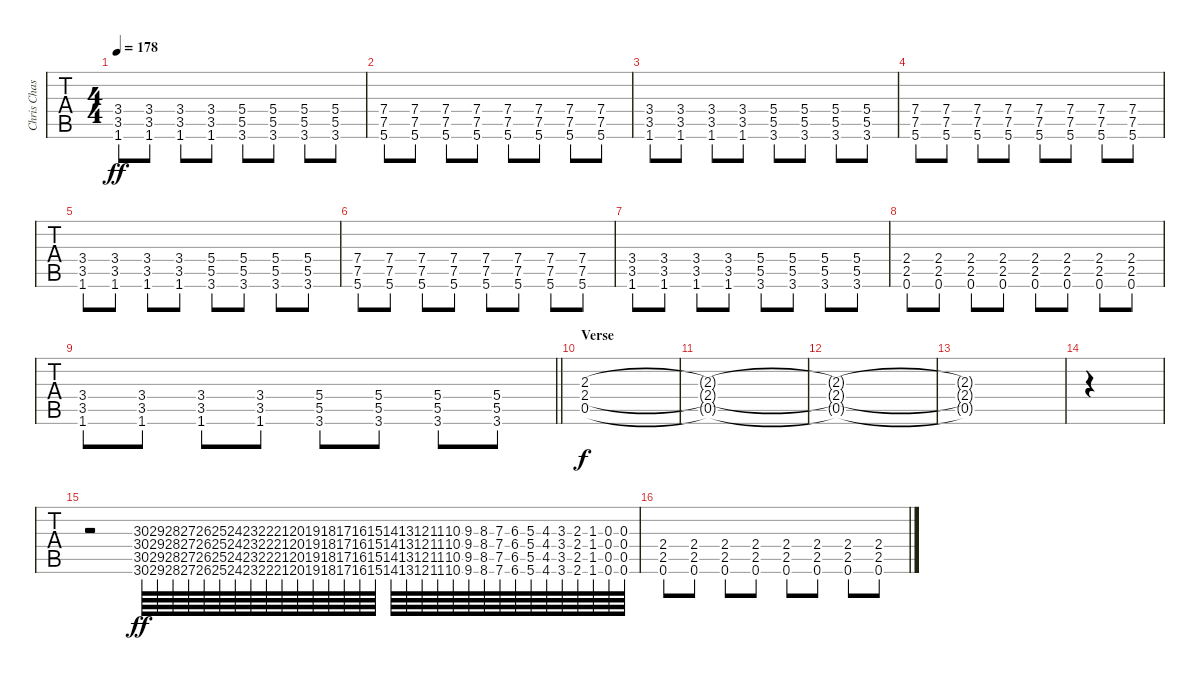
\track ("Chris Chasse - Guitar One" "Chris Chas") {instrument distortionguitar}
\staff {tabs}
\tuning (Eb4 Bb3 Gb3 Db3 Ab2 Eb2) {hide}
\ts (4 4)
\tempo 178
\clef g2
\ks c
(3.4 3.5 1.6).8{dy ff} (3.4 3.5 1.6).8 (3.4 3.5 1.6).8 (3.4 3.5 1.6).8 (5.4 5.5 3.6).8 (5.4 5.5 3.6).8 (5.4 5.5 3.6).8 (5.4 5.5 3.6).8 |
(7.4 7.5 5.6).8 (7.4 7.5 5.6).8 (7.4 7.5 5.6).8 (7.4 7.5 5.6).8 (7.4 7.5 5.6).8 (7.4 7.5 5.6).8 (7.4 7.5 5.6).8 (7.4 7.5 5.6).8 |
(3.4 3.5 1.6).8 (3.4 3.5 1.6).8 (3.4 3.5 1.6).8 (3.4 3.5 1.6).8 (5.4 5.5 3.6).8 (5.4 5.5 3.6).8 (5.4 5.5 3.6).8 (5.4 5.5 3.6).8 |
(7.4 7.5 5.6).8 (7.4 7.5 5.6).8 (7.4 7.5 5.6).8 (7.4 7.5 5.6).8 (7.4 7.5 5.6).8 (7.4 7.5 5.6).8 (7.4 7.5 5.6).8 (7.4 7.5 5.6).8 |
(3.4 3.5 1.6).8 (3.4 3.5 1.6).8 (3.4 3.5 1.6).8 (3.4 3.5 1.6).8 (5.4 5.5 3.6).8 (5.4 5.5 3.6).8 (5.4 5.5 3.6).8 (5.4 5.5 3.6).8 |
(7.4 7.5 5.6).8 (7.4 7.5 5.6).8 (7.4 7.5 5.6).8 (7.4 7.5 5.6).8 (7.4 7.5 5.6).8 (7.4 7.5 5.6).8 (7.4 7.5 5.6).8 (7.4 7.5 5.6).8 |
(3.4 3.5 1.6).8 (3.4 3.5 1.6).8 (3.4 3.5 1.6).8 (3.4 3.5 1.6).8 (5.4 5.5 3.6).8 (5.4 5.5 3.6).8 (5.4 5.5 3.6).8 (5.4 5.5 3.6).8 |
(2.4 2.5 0.6).8 (2.4 2.5 0.6).8 (2.4 2.5 0.6).8 (2.4 2.5 0.6).8 (2.4 2.5 0.6).8 (2.4 2.5 0.6).8 (2.4 2.5 0.6).8 (2.4 2.5 0.6).8 |
\barLineRight lightlight
(3.4 3.5 1.6).8 (3.4 3.5 1.6).8 (3.4 3.5 1.6).8 (3.4 3.5 1.6).8 (5.4 5.5 3.6).8 (5.4 5.5 3.6).8 (5.4 5.5 3.6).8 (5.4 5.5 3.6).8 |
\section ("" "Verse")
(2.3 2.4 0.5).1{dy f balance 3} |
(2.3{t} 2.4{t} 0.5{t}).1 |
(2.3{t} 2.4{t} 0.5{t}).1{volume 0} |
(2.3{t} 2.4{t} 0.5{t}).1 |
|
r.2 (30.3 30.4 30.5 30.6).64{dy ff} (29.3 29.4 29.5 29.6).64 (28.3 28.4 28.5 28.6).64 (27.3 27.4 27.5 27.6).64 (26.3 26.4 26.5 26.6).64 (25.3 25.4 25.5 25.6).64 (24.3 24.4 24.5 24.6).64 (23.3 23.4 23.5 23.6).64 (22.3 22.4 22.5 22.6).64 (21.3 21.4 21.5 21.6).64 (20.3 20.4 20.5 20.6).64 (19.3 19.4 19.5 19.6).64 (18.3 18.4 18.5 18.6).64 (17.3 17.4 17.5 17.6).64 (16.3 16.4 16.5 16.6).64 (15.3 15.4 15.5 15.6).64 (14.3 14.4 14.5 14.6).64 (13.3 13.4 13.5 13.6).64 (12.3 12.4 12.5 12.6).64 (11.3 11.4 11.5 11.6).64 (10.3 10.4 10.5 10.6).64 (9.3 9.4 9.5 9.6).64 (8.3 8.4 8.5 8.6).64 (7.3 7.4 7.5 7.6).64 (6.3 6.4 6.5 6.6).64 (5.3 5.4 5.5 5.6).64 (4.3 4.4 4.5 4.6).64 (3.3 3.4 3.5 3.6).64 (2.3 2.4 2.5 2.6).64 (1.3 1.4 1.5 1.6).64 (0.3 0.4 0.5 0.6).64 (0.3 0.4 0.5 0.6).64 |
(2.4 2.5 0.6).8 (2.4 2.5 0.6).8 (2.4 2.5 0.6).8 (2.4 2.5 0.6).8 (2.4 2.5 0.6).8 (2.4 2.5 0.6).8 (2.4 2.5 0.6).8 (2.4 2.5 0.6).8
